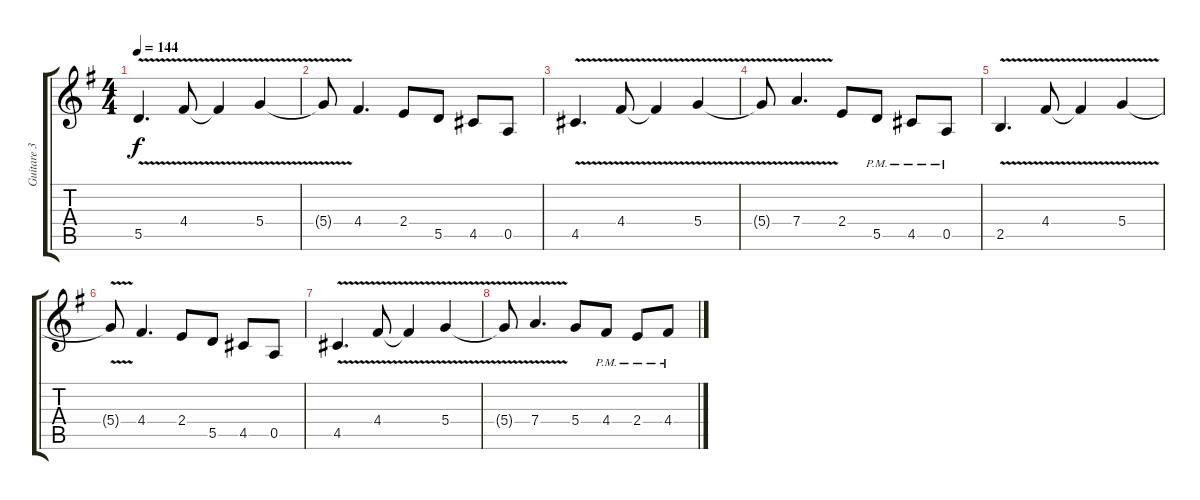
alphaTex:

\track ("Guitare 3 " "Guitare 3 ") {instrument distortionguitar}
\staff {score tabs}
\tuning (E4 B3 G3 D3 A2 E2) {hide}
\ts (4 4)
\tempo 144
\clef g2
\ks g
5.5{v}.4{d dy f} 4.4{v}.8 4.4{t}.4 5.4{v}.4 |
5.4{t}.8 4.4.4{d} 2.4.8 5.5.8 4.5.8 0.5.8 |
4.5{v}.4{d} 4.4{v}.8 4.4{t}.4 5.4{v}.4 |
5.4{t}.8 7.4{v}.4{d} 2.4.8 5.5{pm}.8 4.5{pm}.8 0.5{pm}.8 |
2.5{v}.4{d} 4.4{v}.8 4.4{t}.4 5.4{v}.4 |
5.4{t}.8 4.4.4{d} 2.4.8 5.5.8 4.5.8 0.5.8 |
4.5{v}.4{d volume 0} 4.4{v}.8 4.4{t}.4 5.4{v}.4 |
5.4{t}.8 7.4{v}.4{d} 5.4.8 4.4{pm}.8 2.4{pm}.8 4.4{pm}.8
